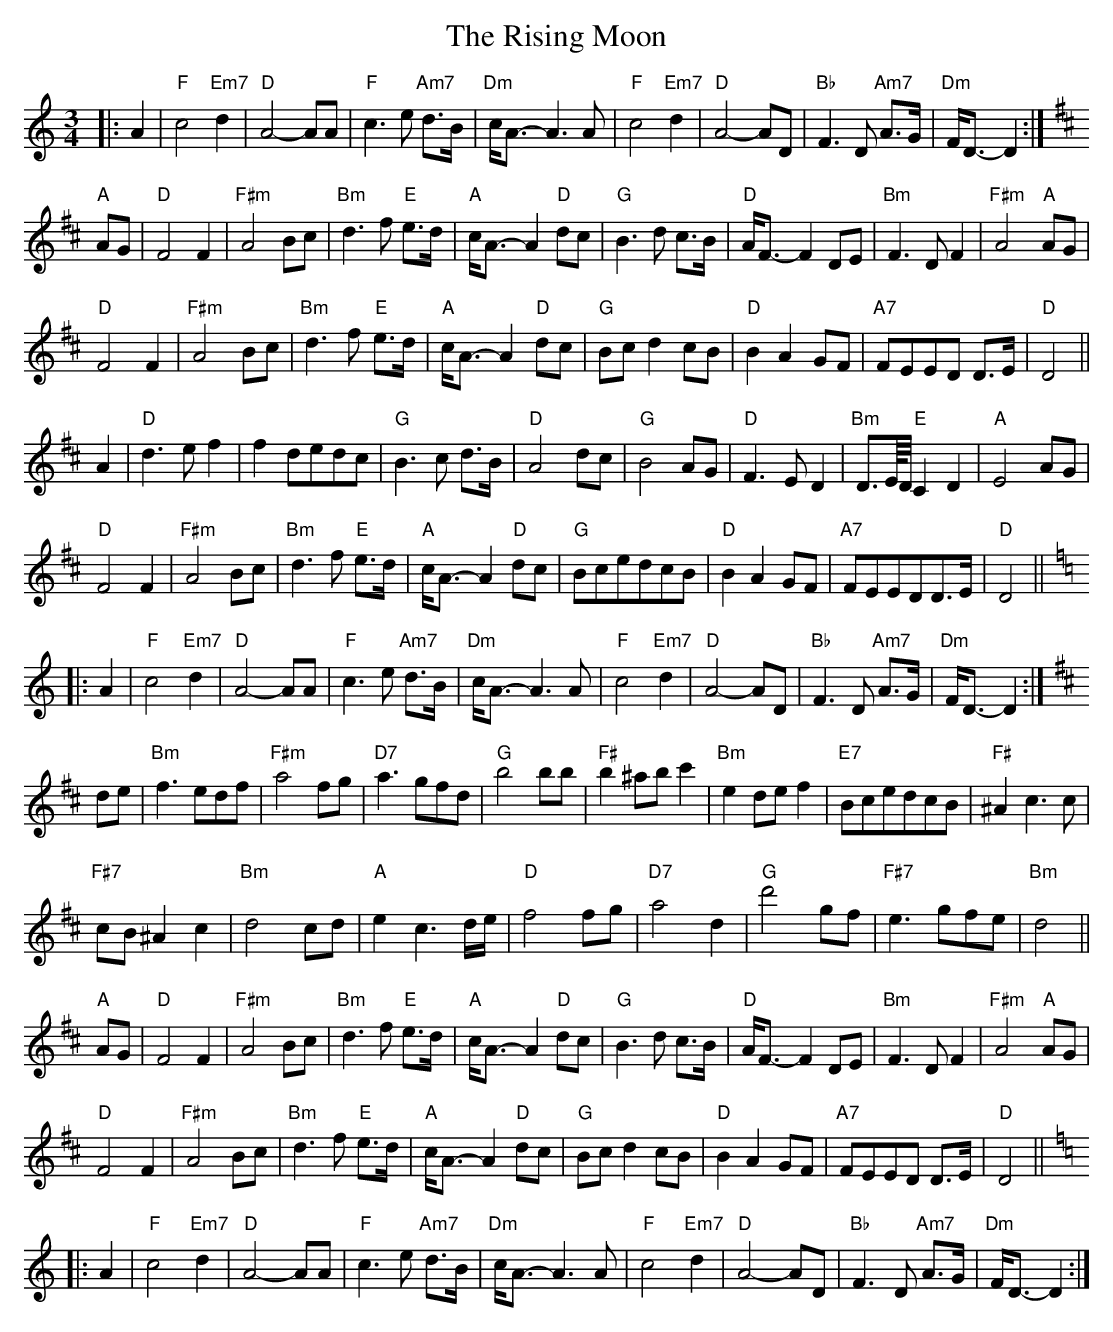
X:1
T: The Rising Moon
M: 3/4
L: 1/8
K: D Dorian
|:A2|\
"F"c4"Em7"d2|"D"A4-AA|"F"c3e "Am7"d>B|"Dm"c<A-A3A|\
"F"c4"Em7"d2|"D"A4-AD|"Bb"F3D "Am7"A>G|"Dm"F<D-D2:|
K: D
"A"AG|\
"D"F4F2|"F#m"A4Bc|"Bm"d3f "E"e>d|"A"c<A-A2"D"dc|\
"G"B3d c>B|"D"A<F-F2DE|"Bm"F3DF2|"F#m"A4"A"AG|
"D"F4F2|"F#m"A4Bc|"Bm"d3f "E"e>d|"A"c<A-A2"D"dc|\
"G"Bcd2cB|"D"B2A2GF|"A7"FEED D>E|"D"D4||
A2|\
"D"d3ef2|f2dedc|"G"B3c d>B|"D"A4dc|\
"G"B4AG|"D"F3ED2|"Bm"D>E//D// "E"C2D2|"A"E4AG|
"D"F4F2|"F#m"A4Bc|"Bm"d3f "E"e>d|"A"c<A-A2 "D"dc|\
"G"BcedcB|"D"B2A2GF|"A7"FEEDD>E|"D"D4||
K: D Dorian
|:A2|\
"F"c4"Em7"d2|"D"A4-AA|"F"c3e "Am7"d>B|"Dm"c<A-A3A|\
"F"c4"Em7"d2|"D"A4-AD|"Bb"F3D "Am7"A>G|"Dm"F<D-D2:|
K: D
de|\
"Bm"f3edf|"F#m"a4fg|"D7"a3gfd|"G"b4bb|\
"F#"b2^abc'2|"Bm"e2def2|"E7"BcedcB|"F#"^A2c3c|
"F#7"cB^A2c2|"Bm"d4cd|"A"e2c3d/e/|"D"f4fg|\
"D7"a4d2|"G"d'4gf|"F#7"e3gfe|"Bm"d4||
"A"AG|\
"D"F4F2|"F#m"A4Bc|"Bm"d3f "E"e>d|"A"c<A-A2"D"dc|\
"G"B3d c>B|"D"A<F-F2DE|"Bm"F3DF2|"F#m"A4"A"AG|
"D"F4F2|"F#m"A4Bc|"Bm"d3f "E"e>d|"A"c<A-A2"D"dc|\
"G"Bcd2cB|"D"B2A2GF|"A7"FEED D>E|"D"D4||
K: D Dorian
|:A2|\
"F"c4"Em7"d2|"D"A4-AA|"F"c3e "Am7"d>B|"Dm"c<A-A3A|\
"F"c4"Em7"d2|"D"A4-AD|"Bb"F3D "Am7"A>G|"Dm"F<D-D2:|
